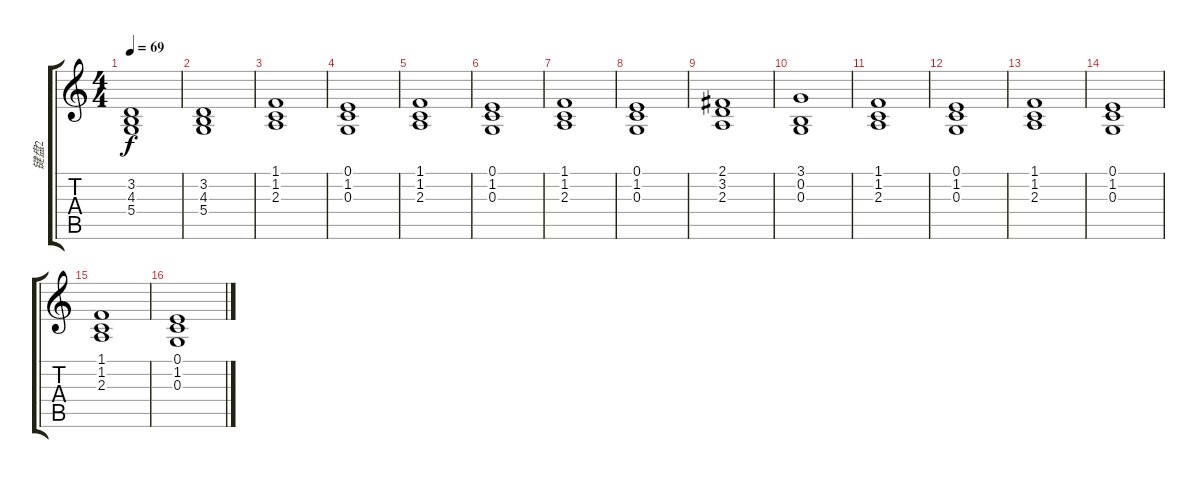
\track ("键盘2" "键盘2") {instrument synthstrings1}
\staff {score tabs}
\tuning (E4 B3 G3 D3 A2 E2) {hide}
\ts (4 4)
\tempo 69
\clef g2
\ks c
(3.2 4.3 5.4).1{dy f} |
(3.2 4.3 5.4).1 |
(1.1 1.2 2.3).1 |
(0.1 1.2 0.3).1 |
(1.1 1.2 2.3).1 |
(0.1 1.2 0.3).1 |
(1.1 1.2 2.3).1 |
(0.1 1.2 0.3).1 |
(2.1 3.2 2.3).1 |
(3.1 0.2 0.3).1 |
(1.1 1.2 2.3).1 |
(0.1 1.2 0.3).1 |
(1.1 1.2 2.3).1 |
(0.1 1.2 0.3).1 |
(1.1 1.2 2.3).1 |
(0.1 1.2 0.3).1
